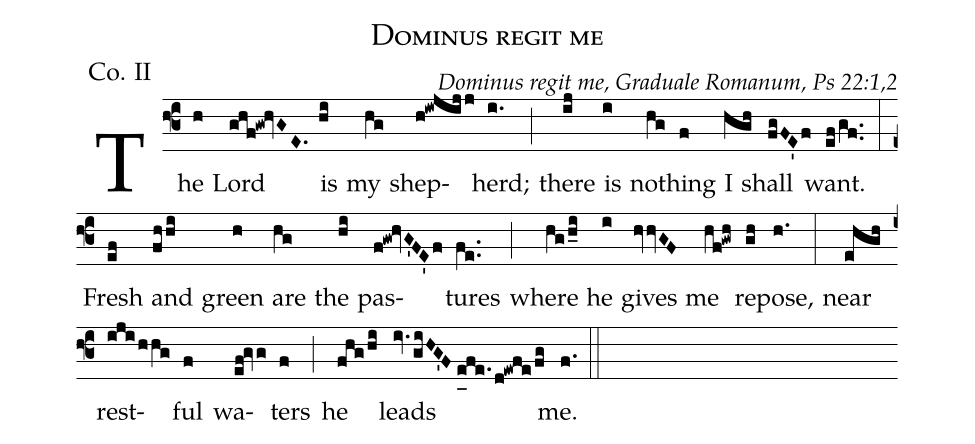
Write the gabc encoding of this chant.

name: Dominus regit me;
office-part: Communio;
mode: 2;
commentary: Dominus regit me, Graduale Romanum, Ps 22:1,2;
annotation: Co. II;
%%
(f3)The(h) Lord(ghf!gw!hvGE.) is(hi) my(hg) shep(h!iwjijj)herd;(i.) (;) there(ij) is(i) noth(hg)ing(f) I(hgh) shall(fgFE'f) want.(ef/gf..) (:)
Fresh(ef) and(fhhi) green(h) are(hg) the(hi) pas(f!gw!hvG'FE'f)tures(fe..) (;) where(hg/h_i) he(i) gives(hvvGF) me(hf!gwh) re(gh)pose,(h.) (:)
near(ehgh) rest(ijihhg)ful(f) wa(ef!gvg)ters(f) (;)
he(fhg/hi) leads(iv.giHG'F//e_[uh:l]fe.[ll:1]d!ewfe/fg) me.(f.) (::)
